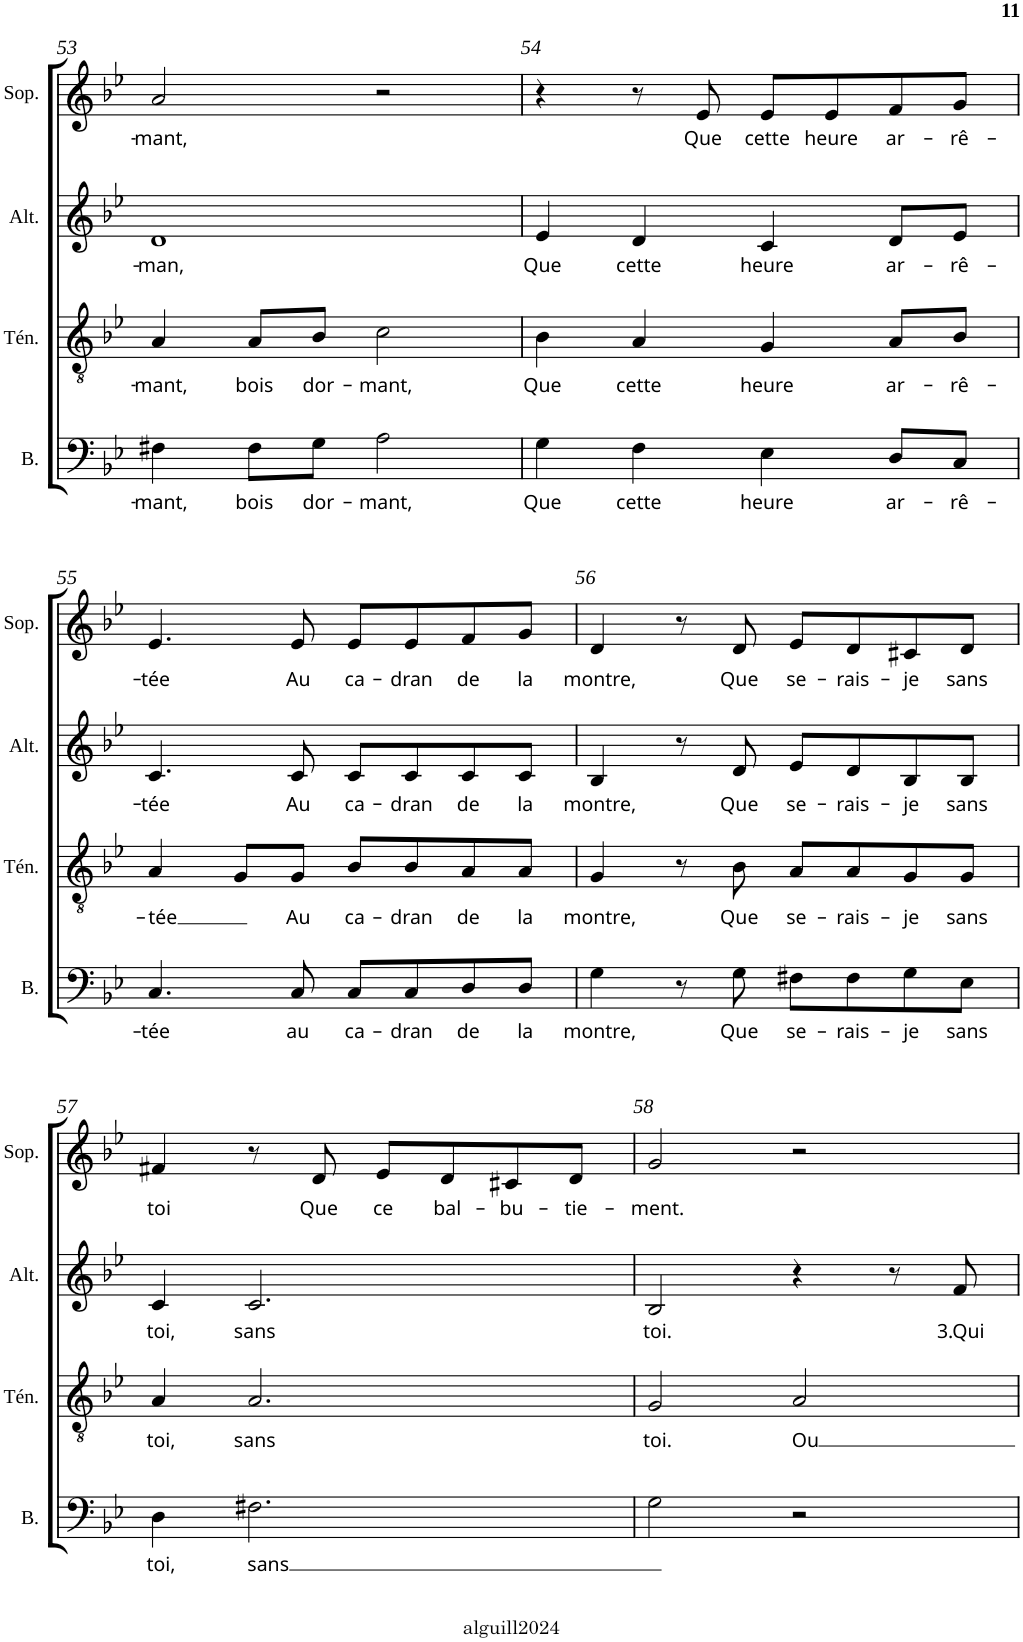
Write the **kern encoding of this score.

**kern	**text	**kern	**text	**kern	**text	**kern	**text
*part4	*part4	*part3	*part3	*part2	*part2	*part1	*part1
*staff4	*staff4	*staff3	*staff3	*staff2	*staff2	*staff1	*staff1
*I"Basse	*	*I"Ténor	*	*I"Alto	*	*I"Soprano	*
*I'B.	*	*I'Tén.	*	*I'Alt.	*	*I'Sop.	*
!!LO:PB:g=z
*clefF4	*	*clefGv2	*	*clefG2	*	*clefG2	*
*k[b-e-]	*	*k[b-e-]	*	*k[b-e-]	*	*k[b-e-]	*
*g:	*	*g:	*	*g:	*	*g:	*
*M4/4	*	*M4/4	*	*M4/4	*	*M4/4	*
*met(c)	*	*met(c)	*	*met(c)	*	*met(c)	*
=53	=53	=53	=53	=53	=53	=53	=53
!	!LO:LY:b	!	!LO:LY:b	!	!LO:LY:b	!	!LO:LY:b
4F#X\	-mant,	4A/	-mant,	1d	-man,	2a/	-mant,
!	!LO:LY:b	!	!LO:LY:b	!	!	!	!
8F#\L	bois	8A/L	bois	.	.	.	.
!	!LO:LY:b	!	!LO:LY:b	!	!	!	!
8G\J	dor-	8B-/J	dor-	.	.	.	.
!	!LO:LY:b	!	!LO:LY:b	!	!	!	!
2A\	-mant,	2c\	-mant,	.	.	2r	.
=54	=54	=54	=54	=54	=54	=54	=54
!	!LO:LY:b	!	!LO:LY:b	!	!LO:LY:b	!	!
4G\	Que	4B-\	Que	4e-/	Que	4r	.
!	!LO:LY:b	!	!LO:LY:b	!	!LO:LY:b	!	!
4F\	cette	4A/	cette	4d/	cette	8r	.
!	!	!	!	!	!	!	!LO:LY:b
.	.	.	.	.	.	8e-/	Que
!	!LO:LY:b	!	!LO:LY:b	!	!LO:LY:b	!	!LO:LY:b
4E-\	heure	4G/	heure	4c/	heure	8e-/L	cette
!	!	!	!	!	!	!	!LO:LY:b
.	.	.	.	.	.	8e-/	heure
!	!LO:LY:b	!	!LO:LY:b	!	!LO:LY:b	!	!LO:LY:b
8D/L	ar-	8A/L	ar-	8d/L	ar-	8f/	ar-
!	!LO:LY:b	!	!LO:LY:b	!	!LO:LY:b	!	!LO:LY:b
8C/J	-rê-	8B-/J	-rê-	8e-/J	-rê-	8g/J	-rê-
!!LO:LB:g=z
=55	=55	=55	=55	=55	=55	=55	=55
!	!LO:LY:b	!	!LO:LY:b	!	!LO:LY:b	!	!LO:LY:b
4.C/	-tée	4A/	-tée	4.c/	-tée	4.e-/	-tée
.	.	8G/L	.	.	.	.	.
!	!LO:LY:b	!	!LO:LY:b	!	!LO:LY:b	!	!LO:LY:b
8C/	au	8G/J	Au	8c/	Au	8e-/	Au
!	!LO:LY:b	!	!LO:LY:b	!	!LO:LY:b	!	!LO:LY:b
8C/L	ca-	8B-/L	ca-	8c/L	ca-	8e-/L	ca-
!	!LO:LY:b	!	!LO:LY:b	!	!LO:LY:b	!	!LO:LY:b
8C/	-dran	8B-/	-dran	8c/	-dran	8e-/	-dran
!	!LO:LY:b	!	!LO:LY:b	!	!LO:LY:b	!	!LO:LY:b
8D/	de	8A/	de	8c/	de	8f/	de
!	!LO:LY:b	!	!LO:LY:b	!	!LO:LY:b	!	!LO:LY:b
8D/J	la	8A/J	la	8c/J	la	8g/J	la
=56	=56	=56	=56	=56	=56	=56	=56
!	!LO:LY:b	!	!LO:LY:b	!	!LO:LY:b	!	!LO:LY:b
4G\	montre,	4G/	montre,	4B-/	montre,	4d/	montre,
8r	.	8r	.	8r	.	8r	.
!	!LO:LY:b	!	!LO:LY:b	!	!LO:LY:b	!	!LO:LY:b
8G\	Que	8B-\	Que	8d/	Que	8d/	Que
!	!LO:LY:b	!	!LO:LY:b	!	!LO:LY:b	!	!LO:LY:b
8F#X\L	se-	8A/L	se-	8e-/L	se-	8e-/L	se-
!	!LO:LY:b	!	!LO:LY:b	!	!LO:LY:b	!	!LO:LY:b
8F#\	-rais-	8A/	-rais-	8d/	-rais-	8d/	-rais-
!	!LO:LY:b	!	!LO:LY:b	!	!LO:LY:b	!	!LO:LY:b
8G\	-je	8G/	-je	8B-/	-je	8c#X/	-je
!	!LO:LY:b	!	!LO:LY:b	!	!LO:LY:b	!	!LO:LY:b
8E-\J	sans	8G/J	sans	8B-/J	sans	8d/J	sans
!!LO:LB:g=z
=57	=57	=57	=57	=57	=57	=57	=57
!	!LO:LY:b	!	!LO:LY:b	!	!LO:LY:b	!	!LO:LY:b
4D\	toi,	4A/	toi,	4c/	toi,	4f#X/	toi
!	!LO:LY:b	!	!LO:LY:b	!	!LO:LY:b	!	!
2.F#X\	sans	2.A/	sans	2.c/	sans	8r	.
!	!	!	!	!	!	!	!LO:LY:b
.	.	.	.	.	.	8d/	Que
!	!	!	!	!	!	!	!LO:LY:b
.	.	.	.	.	.	8e-/L	ce
!	!	!	!	!	!	!	!LO:LY:b
.	.	.	.	.	.	8d/	bal-
!	!	!	!	!	!	!	!LO:LY:b
.	.	.	.	.	.	8c#X/	-bu-
!	!	!	!	!	!	!	!LO:LY:b
.	.	.	.	.	.	8d/J	-tie-
=58	=58	=58	=58	=58	=58	=58	=58
!	!	!	!LO:LY:b	!	!LO:LY:b	!	!LO:LY:b
2G\	.	2G/	toi.	2B-/	toi.	2g/	-ment.
!	!	!	!LO:LY:b	!	!	!	!
2r	.	2A/	Ou	4r	.	2r	.
.	.	.	.	8r	.	.	.
!	!	!	!	!	!LO:LY:b	!	!
.	.	.	.	8f/	3.Qui	.	.
=	=	=	=	=	=	=	=
*-	*-	*-	*-	*-	*-	*-	*-
